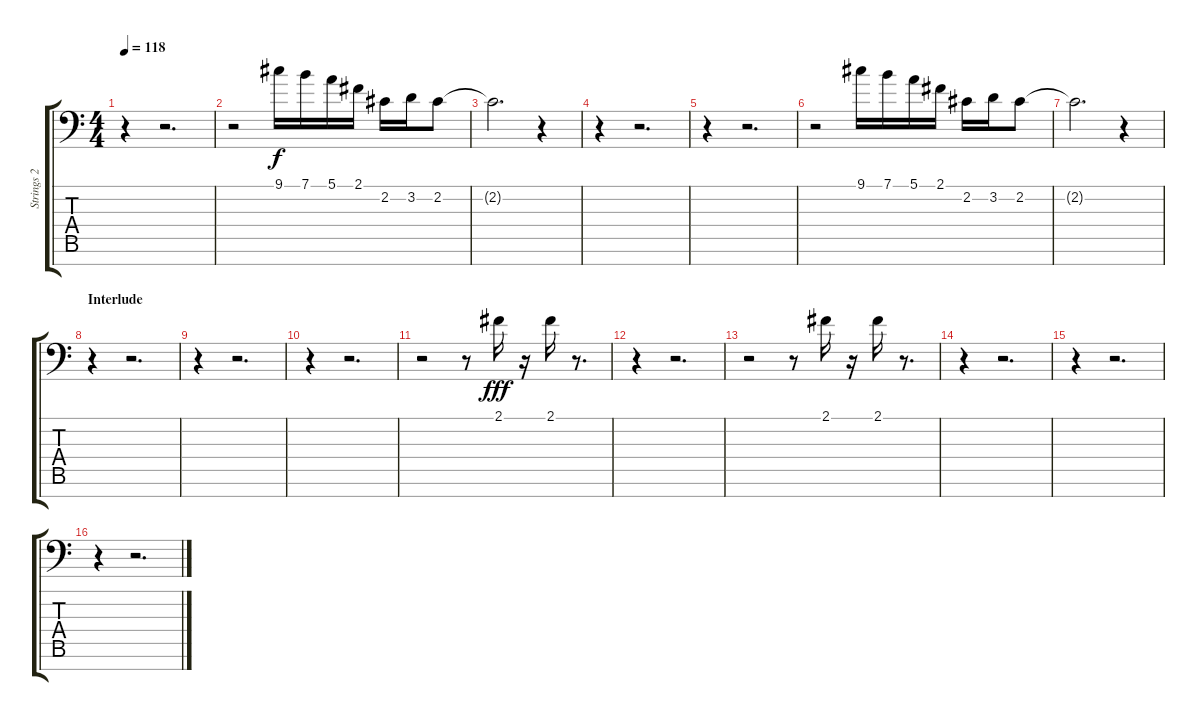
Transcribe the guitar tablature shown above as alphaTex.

\track ("Strings 2" "Strings 2") {instrument tremolostrings}
\staff {score tabs}
\tuning (E4 B3 G3 D3 A2 E2 C-1) {hide}
\ts (4 4)
\tempo 118
\clef f4
\ks c
r.4{dy f} r.2{d} |
r.2 9.1.16 7.1.16 5.1.16 2.1.16 2.2.16 3.2.16 2.2.8 |
2.2{t}.2{d} r.4 |
r.4 r.2{d} |
r.4 r.2{d} |
r.2 9.1.16 7.1.16 5.1.16 2.1.16 2.2.16 3.2.16 2.2.8 |
2.2{t}.2{d} r.4 |
\section ("" "Interlude")
r.4 r.2{d} |
r.4 r.2{d} |
r.4 r.2{d} |
r.2 r.8 2.1.16{dy fff} r.16 2.1.16 r.8{d} |
r.4 r.2{d} |
r.2 r.8 2.1.16 r.16 2.1.16 r.8{d} |
r.4 r.2{d} |
r.4 r.2{d} |
r.4 r.2{d}
